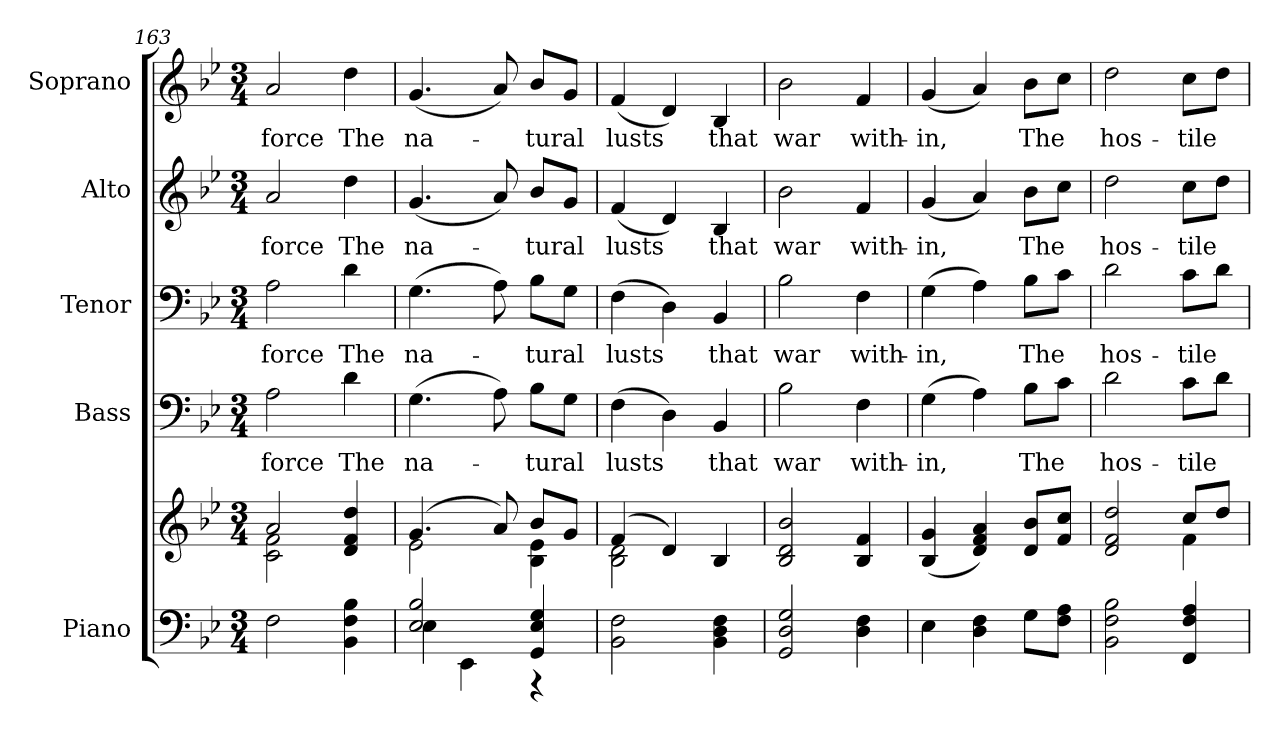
**kern	**kern	**kern	**text	**kern	**text	**kern	**text	**kern	**text
*part5	*part5	*part4	*part4	*part3	*part3	*part2	*part2	*part1	*part1
*staff6	*staff5	*staff4	*staff4	*staff3	*staff3	*staff2	*staff2	*staff1	*staff1
*I"Piano	*	*I"Bass	*	*I"Tenor	*	*I"Alto	*	*I"Soprano	*
*I'Pno.	*	*I'B.	*	*I'T.	*	*I'A.	*	*I'S.	*
*clefF4	*clefG2	*clefF4	*	*clefF4	*	*clefG2	*	*clefG2	*
*k[b-e-]	*k[b-e-]	*k[b-e-]	*	*k[b-e-]	*	*k[b-e-]	*	*k[b-e-]	*
*g:	*g:	*g:	*	*g:	*	*g:	*	*g:	*
*M3/4	*M3/4	*M3/4	*	*M3/4	*	*M3/4	*	*M3/4	*
=163	=163	=163	=163	=163	=163	=163	=163	=163	=163
*	*^	*	*	*	*	*	*	*	*
!	!	!	!	!LO:LY:b:color=#000000	!	!	!	!	!	!
!	!	!	!	!	!	!LO:LY:b:color=#000000	!	!	!	!
!	!	!	!	!	!	!	!	!LO:LY:b:color=#000000	!	!
!	!	!	!	!	!	!	!	!	!	!LO:LY:b:color=#000000
2Fi\	2ai/	2ci\ 2fi	2Ai\	force	2Ai\	force	2ai/	force	2ai/	force
!	!	!	!	!LO:LY:b:color=#000000	!	!	!	!	!	!
!	!	!	!	!	!	!LO:LY:b:color=#000000	!	!	!	!
!	!	!	!	!	!	!	!	!LO:LY:b:color=#000000	!	!
!	!	!	!	!	!	!	!	!	!	!LO:LY:b:color=#000000
4BB-i\ 4Fi 4B-i	4di/ 4fi 4ddi	4ryy	4di\	The	4di\	The	4ddi\	The	4ddi\	The
=164	=164	=164	=164	=164	=164	=164	=164	=164	=164	=164
*^	*	*	*	*	*	*	*	*	*	*
!	!	!	!	!	!LO:LY:b:color=#000000	!	!	!	!	!	!
!	!	!	!	!	!	!	!LO:LY:b:color=#000000	!	!	!	!
!	!	!	!	!	!	!	!	!	!LO:LY:b:color=#000000	!	!
!	!	!	!	!	!	!	!	!	!	!	!LO:LY:b:color=#000000
2E-i/ 2B-i	4E-i\	(4.gi/	2e-i\	(4.Gi\	na-	(4.Gi\	na-	(4.gi/	na-	(4.gi/	na-
.	4EE-i\	.	.	.	.	.	.	.	.	.	.
.	.	8ai/)	.	8Ai\)	.	8Ai\)	.	8ai/)	.	8ai/)	.
!	!	!	!	!	!LO:LY:b:color=#000000	!	!	!	!	!	!
!	!	!	!	!	!	!	!LO:LY:b:color=#000000	!	!	!	!
!	!	!	!	!	!	!	!	!	!LO:LY:b:color=#000000	!	!
!	!	!	!	!	!	!	!	!	!	!	!LO:LY:b:color=#000000
4GGi/ 4E-i 4Gi	4r	8b-i/L	4B-i\ 4e-i	8B-i\L	-tural	8B-i\L	-tural	8b-i/L	-tural	8b-i/L	-tural
.	.	8gi/J	.	8Gi\J	.	8Gi\J	.	8gi/J	.	8gi/J	.
*v	*v	*	*	*	*	*	*	*	*	*	*
=165	=165	=165	=165	=165	=165	=165	=165	=165	=165	=165
!	!	!	!	!LO:LY:b:color=#000000	!	!	!	!	!	!
!	!	!	!	!	!	!LO:LY:b:color=#000000	!	!	!	!
!	!	!	!	!	!	!	!	!LO:LY:b:color=#000000	!	!
!	!	!	!	!	!	!	!	!	!	!LO:LY:b:color=#000000
2BB-i\ 2Fi	(4fi/	2B-i\ 2di	(4Fi\	lusts	(4Fi\	lusts	(4fi/	lusts	(4fi/	lusts
.	4di/)	.	4Di\)	.	4Di\)	.	4di/)	.	4di/)	.
!	!	!	!	!LO:LY:b:color=#000000	!	!	!	!	!	!
!	!	!	!	!	!	!LO:LY:b:color=#000000	!	!	!	!
!	!	!	!	!	!	!	!	!LO:LY:b:color=#000000	!	!
!	!	!	!	!	!	!	!	!	!	!LO:LY:b:color=#000000
4BB-i\ 4Di 4Fi	4B-i/	4ryy	4BB-i/	that	4BB-i/	that	4B-i/	that	4B-i/	that
*	*v	*v	*	*	*	*	*	*	*	*
=166	=166	=166	=166	=166	=166	=166	=166	=166	=166
*	*^	*	*	*	*	*	*	*	*
!	!	!	!	!LO:LY:b:color=#000000	!	!	!	!	!	!
*	*v	*v	*	*	*	*	*	*	*	*
*	*^	*	*	*	*	*	*	*	*
!	!	!	!	!	!	!LO:LY:b:color=#000000	!	!	!	!
*	*v	*v	*	*	*	*	*	*	*	*
*	*^	*	*	*	*	*	*	*	*
!	!	!	!	!	!	!	!	!LO:LY:b:color=#000000	!	!
*	*v	*v	*	*	*	*	*	*	*	*
*	*^	*	*	*	*	*	*	*	*
!	!	!	!	!	!	!	!	!	!	!LO:LY:b:color=#000000
*	*v	*v	*	*	*	*	*	*	*	*
2GGi/ 2Di 2Gi	2B-i/ 2di 2b-i	2B-i\	war	2B-i\	war	2b-i\	war	2b-i\	war
!	!	!	!LO:LY:b:color=#000000	!	!	!	!	!	!
!	!	!	!	!	!LO:LY:b:color=#000000	!	!	!	!
!	!	!	!	!	!	!	!LO:LY:b:color=#000000	!	!
!	!	!	!	!	!	!	!	!	!LO:LY:b:color=#000000
4Di\ 4Fi	4B-i/ 4fi	4Fi\	with-	4Fi\	with-	4fi/	with-	4fi/	with-
=167	=167	=167	=167	=167	=167	=167	=167	=167	=167
!	!	!	!LO:LY:b:color=#000000	!	!	!	!	!	!
!	!	!	!	!	!LO:LY:b:color=#000000	!	!	!	!
!	!	!	!	!	!	!	!LO:LY:b:color=#000000	!	!
!	!	!	!	!	!	!	!	!	!LO:LY:b:color=#000000
4E-i\	(4B-i/ 4gi	(4Gi\	-in,	(4Gi\	-in,	(4gi/	-in,	(4gi/	-in,
4Di\ 4Fi	4di/ 4fi 4ai)	4Ai\)	.	4Ai\)	.	4ai/)	.	4ai/)	.
!	!	!	!LO:LY:b:color=#000000	!	!	!	!	!	!
!	!	!	!	!	!LO:LY:b:color=#000000	!	!	!	!
!	!	!	!	!	!	!	!LO:LY:b:color=#000000	!	!
!	!	!	!	!	!	!	!	!	!LO:LY:b:color=#000000
8Gi\L	8di/ 8b-iL	8B-i\L	The	8B-i\L	The	8b-i\L	The	8b-i\L	The
8Fi\ 8AiJ	8fi/ 8cciJ	8ci\J	.	8ci\J	.	8cci\J	.	8cci\J	.
!!LO:PB:g=z
=168	=168	=168	=168	=168	=168	=168	=168	=168	=168
*	*^	*	*	*	*	*	*	*	*
!	!	!	!	!LO:LY:b:color=#000000	!	!	!	!	!	!
!	!	!	!	!	!	!LO:LY:b:color=#000000	!	!	!	!
!	!	!	!	!	!	!	!	!LO:LY:b:color=#000000	!	!
!	!	!	!	!	!	!	!	!	!	!LO:LY:b:color=#000000
2BB-i\ 2Fi 2B-i	2di/ 2fi 2ddi	2ryy	2di\	hos-	2di\	hos-	2ddi\	hos-	2ddi\	hos-
!	!	!	!	!LO:LY:b:color=#000000	!	!	!	!	!	!
!	!	!	!	!	!	!LO:LY:b:color=#000000	!	!	!	!
!	!	!	!	!	!	!	!	!LO:LY:b:color=#000000	!	!
!	!	!	!	!	!	!	!	!	!	!LO:LY:b:color=#000000
4FFi/ 4Fi 4Ai	8cci/L	4fi\	8ci\L	-tile	8ci\L	-tile	8cci\L	-tile	8cci\L	-tile
.	8ddi/J	.	8di\J	.	8di\J	.	8ddi\J	.	8ddi\J	.
*	*v	*v	*	*	*	*	*	*	*	*
=	=	=	=	=	=	=	=	=	=
*-	*-	*-	*-	*-	*-	*-	*-	*-	*-
